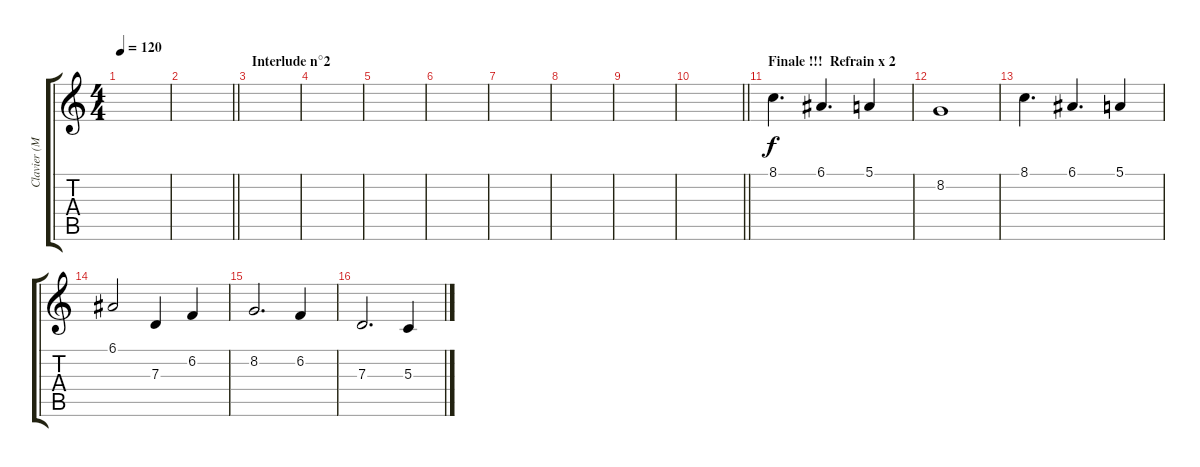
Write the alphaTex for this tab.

\track ("Clavier (Main Gauche)" "Clavier (M") {instrument stringensemble1}
\staff {score tabs}
\tuning (E4 B3 G3 D3 A2 E2) {hide}
\ts (4 4)
\tempo 120
\clef g2
\ks c
|
\barLineRight lightlight
|
\section ("" "Interlude n°2")
|
|
|
|
|
|
|
\barLineRight lightlight
|
\section ("" "Finale !!!  Refrain x 2")
8.1.4{d} 6.1.4{d} 5.1.4 |
8.2.1 |
8.1.4{d} 6.1.4{d} 5.1.4 |
6.1.2 7.3.4 6.2.4 |
8.2.2{d} 6.2.4 |
7.3.2{d} 5.3.4
